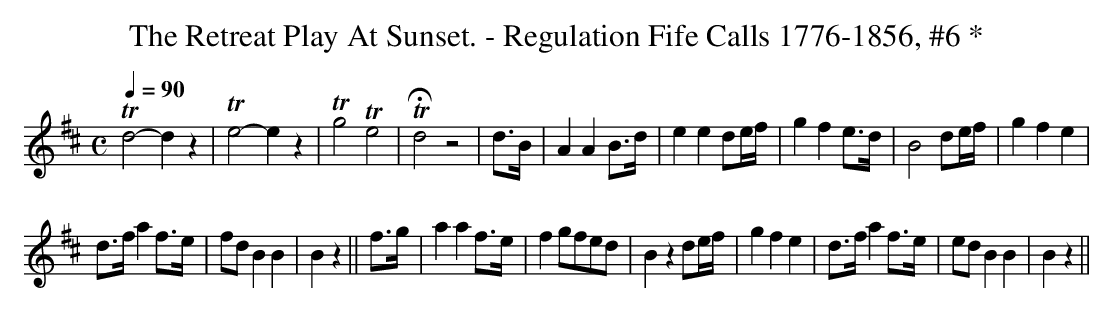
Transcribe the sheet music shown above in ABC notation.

X:1
T:The Retreat Play At Sunset. - Regulation Fife Calls 1776-1856, #6 *
M:C
L:1/8
Q:1/4=90
K:D
Td4 -d2 z2|Te4 -e2 z2|Tg4 Te4|THd4 z4|\
M:3/4\
d>B|A2 A2 B>d|e2e2de/f/|g2f2e>d|B4de/f/|g2f2e2|
d>f a2 f>e|fd B2B2|B2 z2||f>g|a2 a2 f>e|f2 gfed|B2 z2 de/f/|g2 f2 e2|d>f a2 f>e|ed B2 B2|B2 z2||
